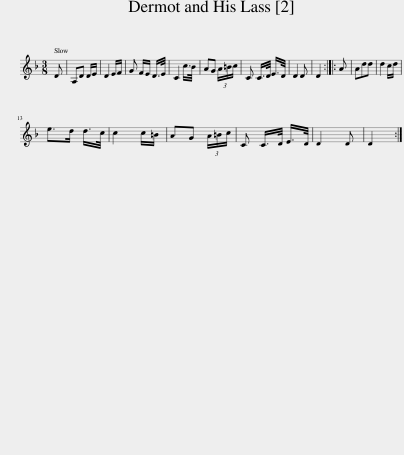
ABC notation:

X:1
L:1/8
M:3/8
I:linebreak $
K:Dmin
V:1 treble
V:1
 D | A,D D/E/ | D2 E/F/ | G F/E/ D/>E/ | C2 c/>B/ | %5
 AG (3A/=B/c/ | C C/>D/ E/>D/ | D2 D | D2 :: A | %10
 Add | d2 c/d/ |$ e>d d/>c/ | c2 c/=B/ | AG (3A/=B/c/ | %15
 C C/>D/ E/>D/ | D2 D | D2 :| %18
